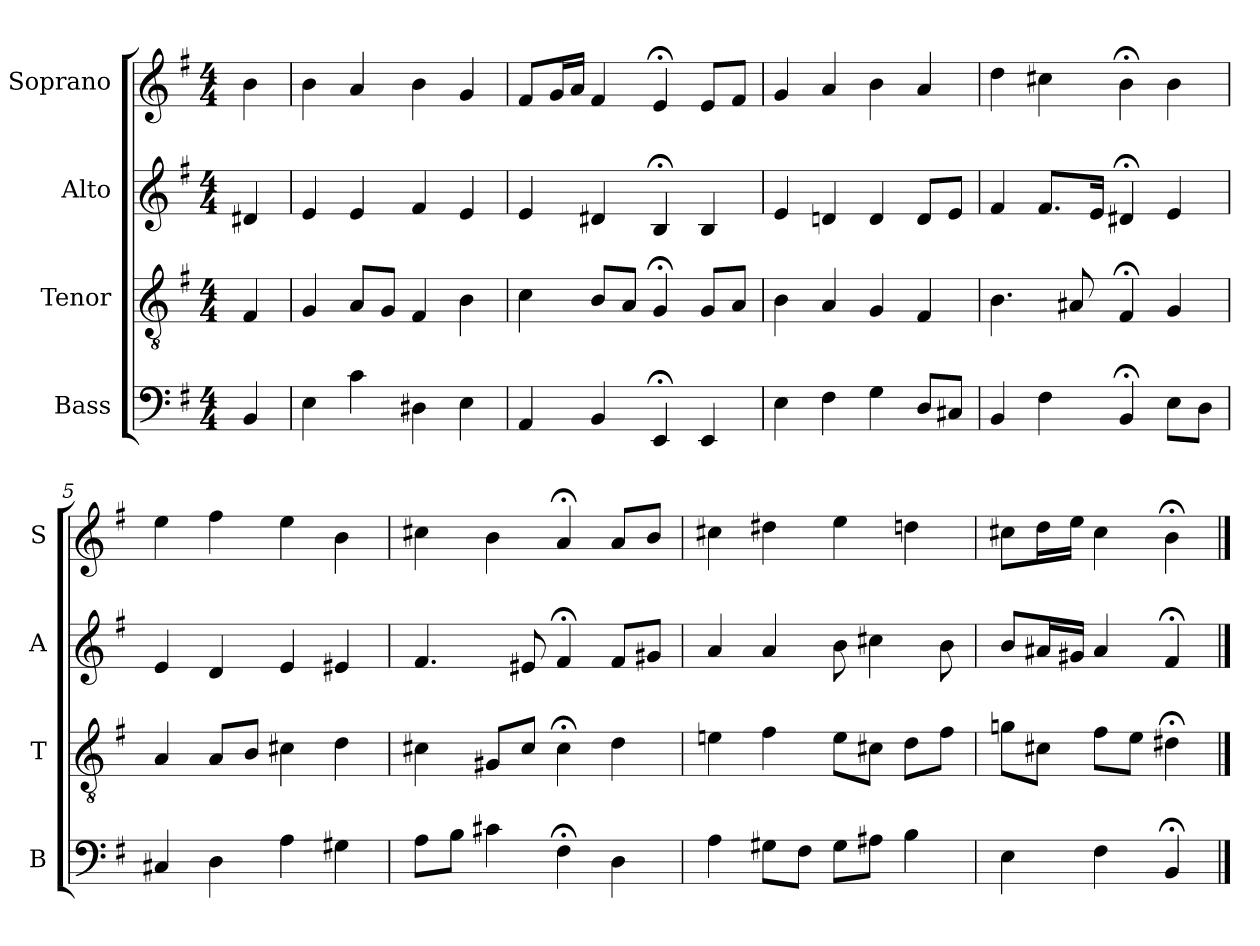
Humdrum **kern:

**kern	**kern	**kern	**kern
*part4	*part3	*part2	*part1
*staff4	*staff3	*staff2	*staff1
*I"Bass	*I"Tenor	*I"Alto	*I"Soprano
*I'B	*I'T	*I'A	*I'S
*clefF4	*clefGv2	*clefG2	*clefG2
*k[f#]	*k[f#]	*k[f#]	*k[f#]
*e:	*e:	*e:	*e:
*M4/4	*M4/4	*M4/4	*M4/4
*MM100	*MM100	*MM100	*MM100
=	=	=	=
4BB	4F#	4d#X	4b
=1	=1	=1	=1
4E	4G	4e	4b
4c	8AL	4e	4a
.	8GJ	.	.
4D#X	4F#	4f#	4b
4E	4B	4e	4g
=2	=2	=2	=2
4AA	4c	4e	8f#L
.	.	.	16gL
.	.	.	16aJJ
4BB	8BL	4d#X	4f#
.	8AJ	.	.
4EE;<	4G;<	4B;<	4e;<
4EE	8GL	4B	8eL
.	8AJ	.	8f#J
=3	=3	=3	=3
4E	4B	4e	4g
4F#	4A	4dn	4a
4G	4G	4d	4b
8DL	4F#	8dL	4a
8C#XJ	.	8eJ	.
=4	=4	=4	=4
4BB	4.B	4f#	4dd
4F#	.	8.f#L	4cc#X
.	8A#X	.	.
.	.	16eJk	.
4BB;<	4F#;<	4d#X;<	4b;<
8EL	4G	4e	4b
8DJ	.	.	.
=5	=5	=5	=5
4C#X	4A	4e	4ee
4D	8AL	4d	4ff#
.	8BJ	.	.
4A	4c#X	4e	4ee
4G#X	4d	4e#X	4b
=6	=6	=6	=6
8AL	4c#X	4.f#	4cc#X
8BJ	.	.	.
4c#X	8G#XL	.	4b
.	8c#J	8e#X	.
4F#;<	4c#;<	4f#;<	4a;<
4D	4d	8f#L	8aL
.	.	8g#XJ	8bJ
=7	=7	=7	=7
4A	4en	4a	4cc#X
8G#XL	4f#	4a	4dd#X
8F#J	.	.	.
8G#L	8eL	8b	4ee
8A#XJ	8c#XJ	4cc#X	.
4B	8dL	.	4ddn
.	8f#J	8b	.
=8	=8	=8	=8
4E	8gnL	8bL	8cc#XL
.	8c#XJ	16a#XL	16ddL
.	.	16g#XJJ	16eeJJ
4F#	8f#L	4a#	4cc#
.	8eJ	.	.
4BB;<	4d#X;<	4f#;<	4b;<
==	==	==	==
*-	*-	*-	*-
